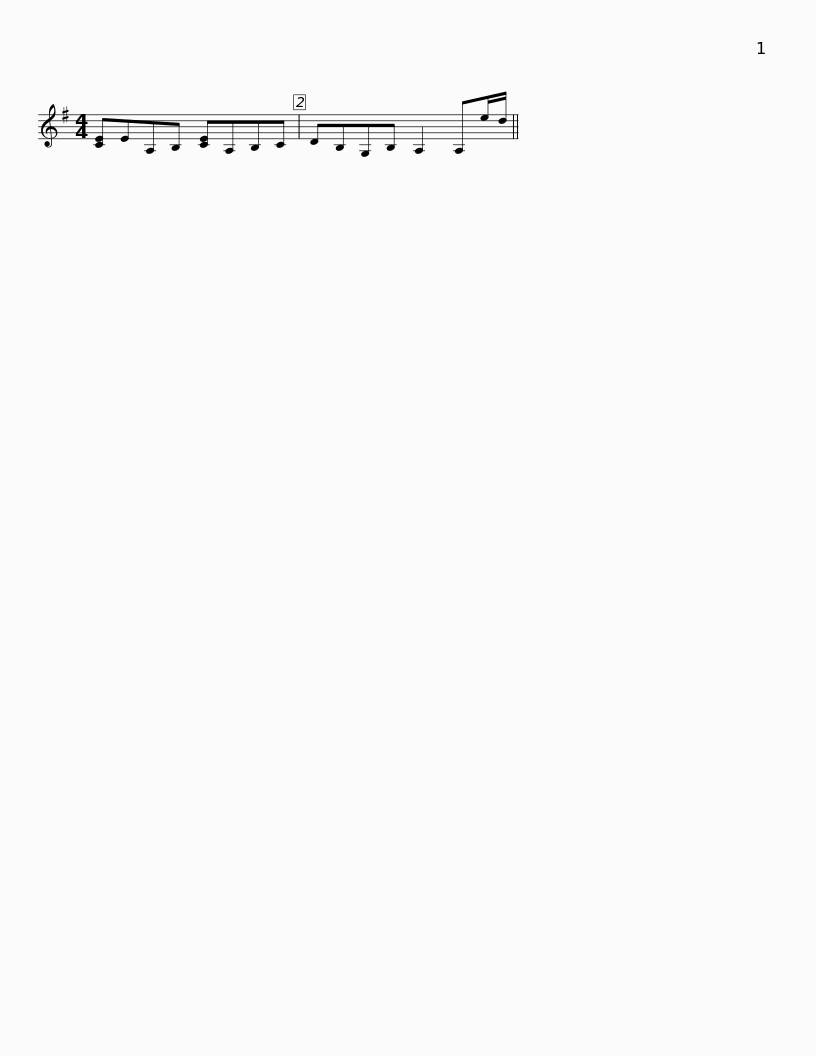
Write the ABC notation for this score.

X:1
L:1/8
M:4/4
I:linebreak $
K:G
V:1 treble
V:1
 [CE]EA,B, [CE]A,B,C | DB,G,B, A,2 A,e/d/ || %2
